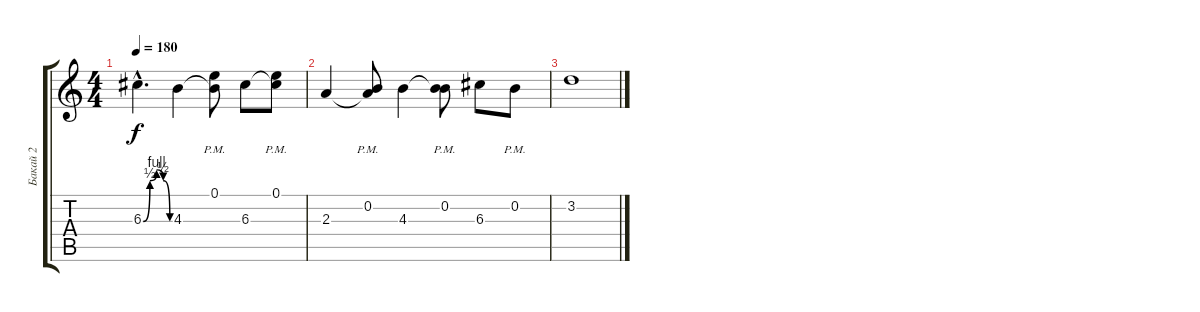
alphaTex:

\track ("Бакай 2" "Бакай 2") {instrument distortionguitar}
\staff {score tabs}
\tuning (E4 B3 G3 D3 A2 E2) {hide}
\ts (4 4)
\tempo 180
\clef g2
\ks c
6.3{be (custom 0 0 15 2 30 4 45 2 60 0) hac}.4{d dy f} 4.3.4 (0.1{pm} 4.3{t}).8 6.3.8 (0.1{pm} 6.3{t}).8 |
2.3.4 (0.2{pm} 2.3{t}).8 4.3.4 (0.2{pm} 4.3{t}).8 6.3.8 0.2{pm}.8 |
3.2.1
